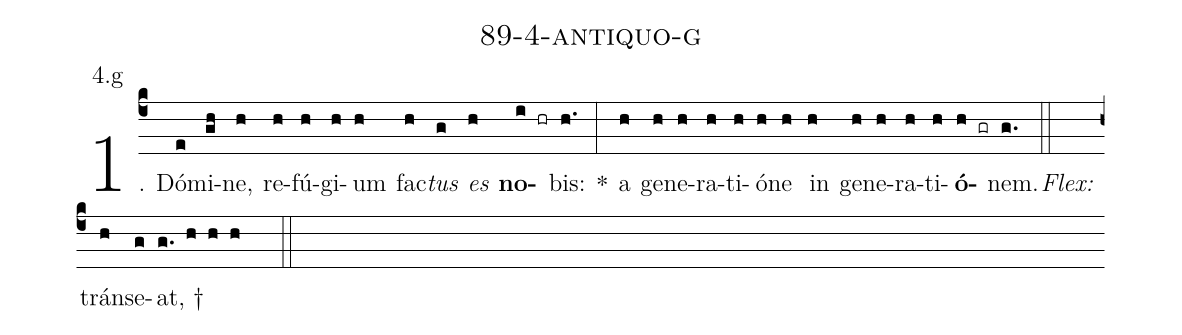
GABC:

name: 89-4-antiquo-g;
annotation: 4.g;
%%
(c4)1. Dó(e)mi(gh)ne,(h) re(h)fú(h)gi(h)um(h) fac(h)<i>tus</i>(g) <i>es</i>(h) <b>no</b>(i hr)bis:(h.) *(:) a(h) ge(h)ne(h)ra(h)ti(h)ó(h)ne(h) in(h) ge(h)ne(h)ra(h)ti(h)<b>ó</b>(h gr)nem.(g.) (::)
<i>Flex:</i>()  tráns(h)e(g)at, †(g. h h h  ::)
